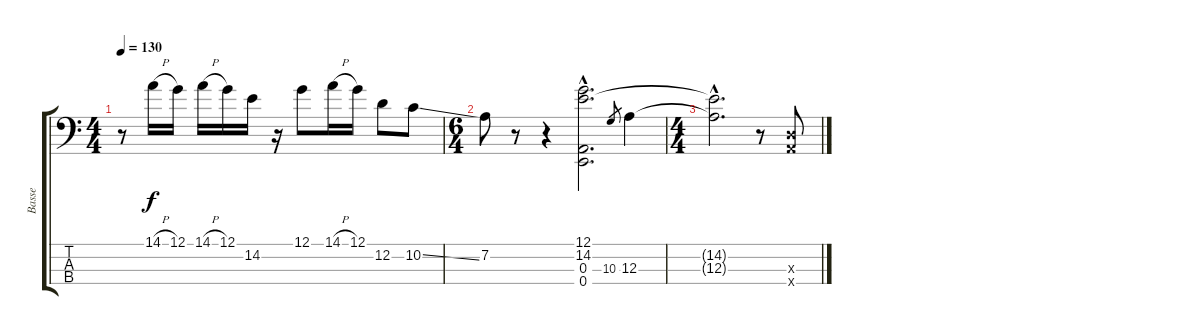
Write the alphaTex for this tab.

\track ("Basse" "Basse") {instrument electricbassfinger}
\staff {score tabs}
\tuning (G2 D2 A1 E1) {hide}
\ts (4 4)
\tempo 130
\clef f4
\ks c
r.8{dy f} 14.1{h}.16 12.1.16 14.1{h}.16 12.1.16 14.2.16 r.16 12.1.8 14.1{h}.16 12.1.16 12.2.8 10.2{ss}.8 |
\ts (6 4)
7.2.8 r.8 r.4 (12.1{hac} 14.2{hac} 0.3{hac} 0.4{hac}).2{d} 10.3.8{gr} 12.3.4 |
\ts (4 4)
(14.2{hac t} 12.3{hac t}).2{d} r.8 (0.3{x} 10.4{x}).8
